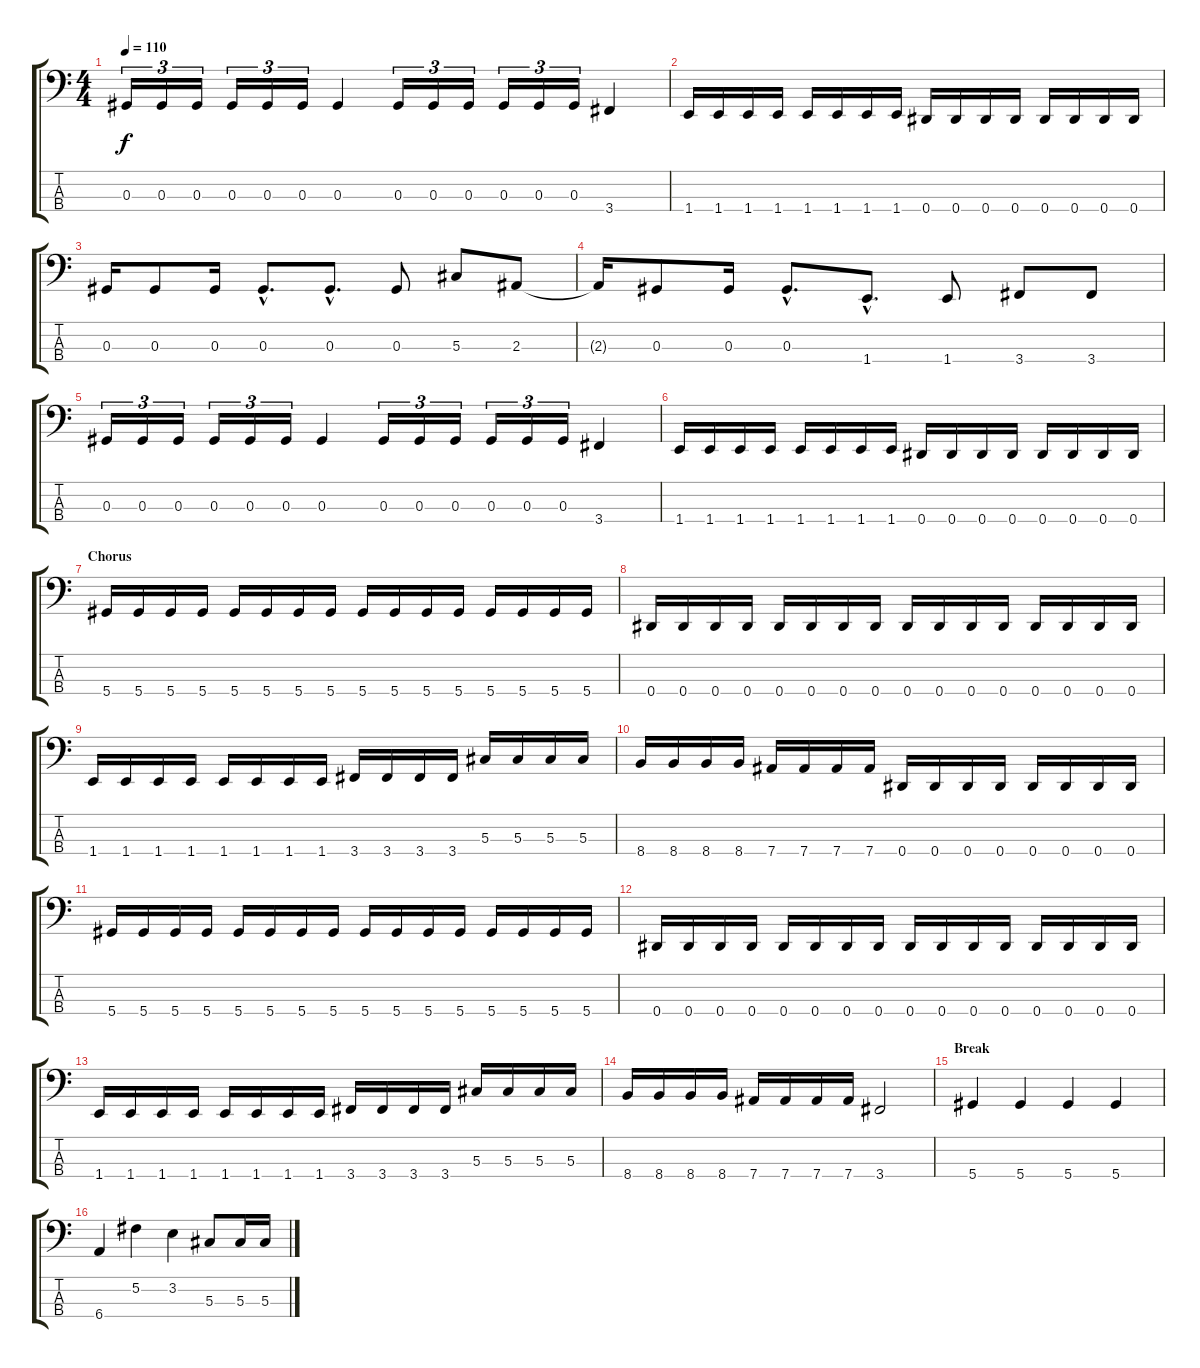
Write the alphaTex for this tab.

\track "" {instrument electricbasspick}
\staff {score tabs}
\tuning (Gb2 Db2 Ab1 Eb1) {hide}
\ts (4 4)
\tempo 110
\clef f4
\ks c
0.3.16{tu (3 2) dy f} 0.3.16{tu (3 2)} 0.3.16{tu (3 2)} 0.3.16{tu (3 2)} 0.3.16{tu (3 2)} 0.3.16{tu (3 2)} 0.3.4 0.3.16{tu (3 2)} 0.3.16{tu (3 2)} 0.3.16{tu (3 2)} 0.3.16{tu (3 2)} 0.3.16{tu (3 2)} 0.3.16{tu (3 2)} 3.4.4 |
1.4.16 1.4.16 1.4.16 1.4.16 1.4.16 1.4.16 1.4.16 1.4.16 0.4.16 0.4.16 0.4.16 0.4.16 0.4.16 0.4.16 0.4.16 0.4.16 |
0.3.16 0.3.8 0.3.16 0.3{hac}.8{d} 0.3{hac}.8{d} 0.3.8 5.3.8 2.3.8 |
2.3{t}.16 0.3.8 0.3.16 0.3{hac}.8{d} 1.4{hac}.8{d} 1.4.8 3.4.8 3.4.8 |
0.3.16{tu (3 2)} 0.3.16{tu (3 2)} 0.3.16{tu (3 2)} 0.3.16{tu (3 2)} 0.3.16{tu (3 2)} 0.3.16{tu (3 2)} 0.3.4 0.3.16{tu (3 2)} 0.3.16{tu (3 2)} 0.3.16{tu (3 2)} 0.3.16{tu (3 2)} 0.3.16{tu (3 2)} 0.3.16{tu (3 2)} 3.4.4 |
1.4.16 1.4.16 1.4.16 1.4.16 1.4.16 1.4.16 1.4.16 1.4.16 0.4.16 0.4.16 0.4.16 0.4.16 0.4.16 0.4.16 0.4.16 0.4.16 |
\section ("" "Chorus")
5.4.16 5.4.16 5.4.16 5.4.16 5.4.16 5.4.16 5.4.16 5.4.16 5.4.16 5.4.16 5.4.16 5.4.16 5.4.16 5.4.16 5.4.16 5.4.16 |
0.4.16 0.4.16 0.4.16 0.4.16 0.4.16 0.4.16 0.4.16 0.4.16 0.4.16 0.4.16 0.4.16 0.4.16 0.4.16 0.4.16 0.4.16 0.4.16 |
1.4.16 1.4.16 1.4.16 1.4.16 1.4.16 1.4.16 1.4.16 1.4.16 3.4.16 3.4.16 3.4.16 3.4.16 5.3.16 5.3.16 5.3.16 5.3.16 |
8.4.16 8.4.16 8.4.16 8.4.16 7.4.16 7.4.16 7.4.16 7.4.16 0.4.16 0.4.16 0.4.16 0.4.16 0.4.16 0.4.16 0.4.16 0.4.16 |
5.4.16 5.4.16 5.4.16 5.4.16 5.4.16 5.4.16 5.4.16 5.4.16 5.4.16 5.4.16 5.4.16 5.4.16 5.4.16 5.4.16 5.4.16 5.4.16 |
0.4.16 0.4.16 0.4.16 0.4.16 0.4.16 0.4.16 0.4.16 0.4.16 0.4.16 0.4.16 0.4.16 0.4.16 0.4.16 0.4.16 0.4.16 0.4.16 |
1.4.16 1.4.16 1.4.16 1.4.16 1.4.16 1.4.16 1.4.16 1.4.16 3.4.16 3.4.16 3.4.16 3.4.16 5.3.16 5.3.16 5.3.16 5.3.16 |
8.4.16 8.4.16 8.4.16 8.4.16 7.4.16 7.4.16 7.4.16 7.4.16 3.4.2 |
\section ("" "Break")
5.4.4 5.4.4 5.4.4 5.4.4 |
6.4.4 5.2.4 3.2.4 5.3.8 5.3.16 5.3.16
